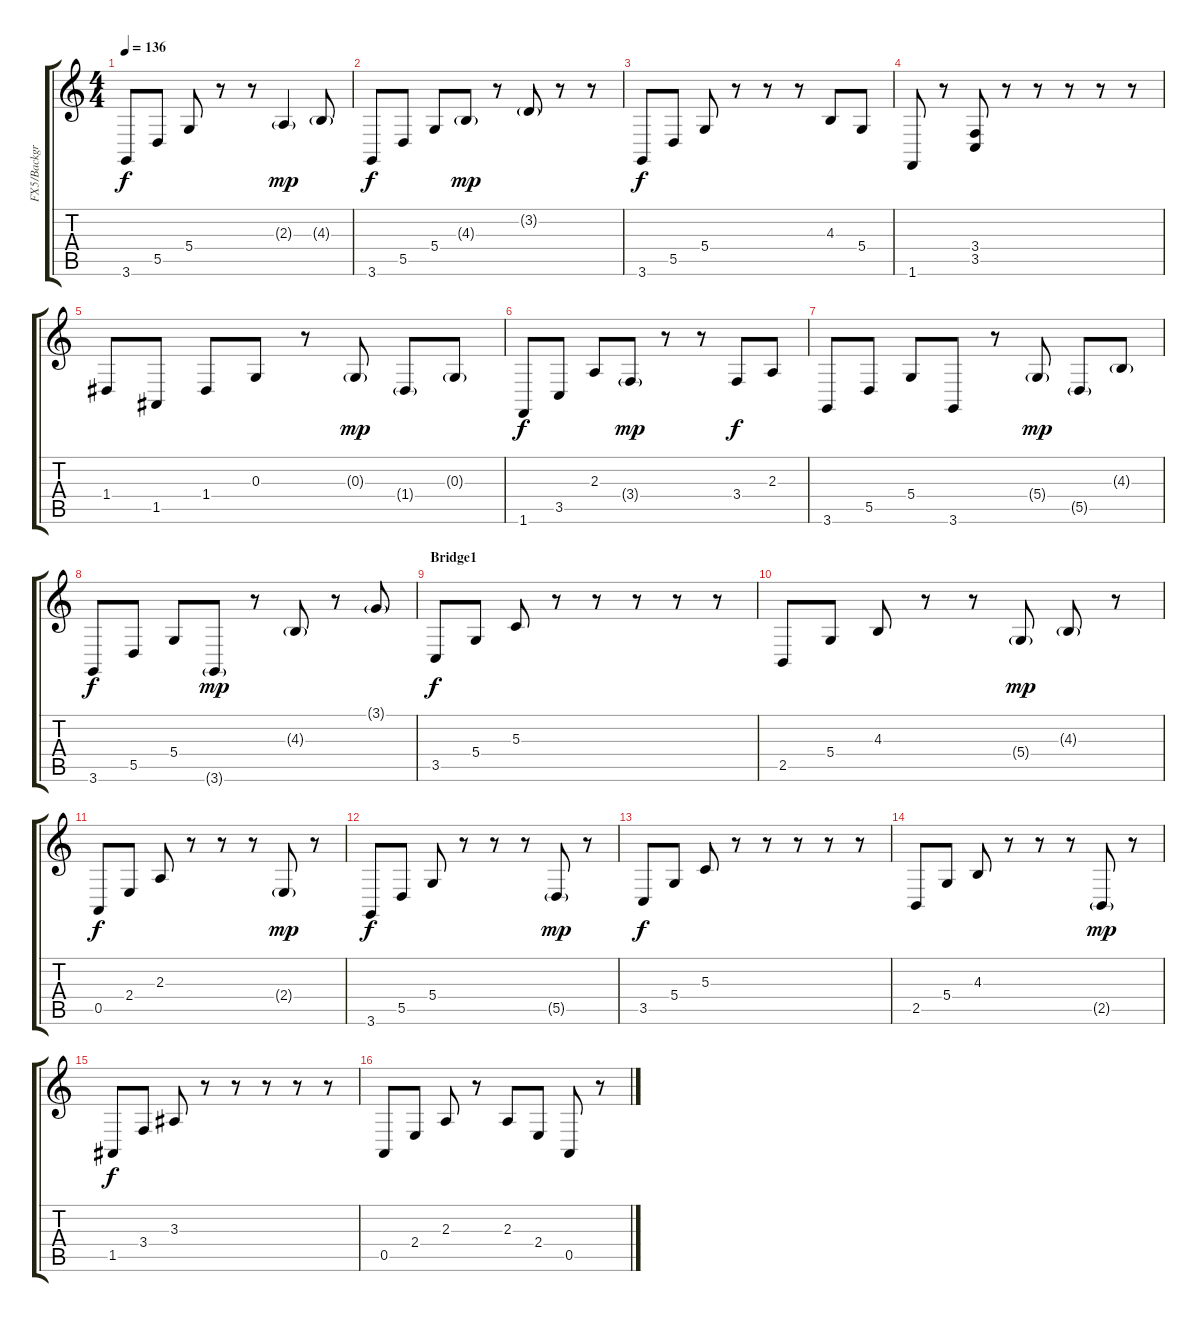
\track ("FX5/Background" "FX5/Backgr") {instrument fx5brightness}
\staff {score tabs}
\tuning (E4 B3 G3 D3 A2 E2) {hide}
\ts (4 4)
\tempo 136
\clef g2
\ks c
3.6.8{dy f} 5.5.8 5.4.8 r.8 r.8 2.3{g}.4{dy mp} 4.3{g}.8 |
3.6.8{dy f} 5.5.8 5.4.8 4.3{g}.8{dy mp} r.8 3.2{g}.8 r.8 r.8 |
3.6.8{dy f} 5.5.8 5.4.8 r.8 r.8 r.8 4.3.8 5.4.8 |
1.6.8 r.8 (3.4 3.5).8 r.8 r.8 r.8 r.8 r.8 |
1.4.8 1.5.8 1.4.8 0.3.8 r.8 0.3{g}.8{dy mp} 1.4{g}.8 0.3{g}.8 |
1.6.8{dy f} 3.5.8 2.3.8 3.4{g}.8{dy mp} r.8 r.8 3.4.8{dy f} 2.3.8 |
3.6.8 5.5.8 5.4.8 3.6.8 r.8 5.4{g}.8{dy mp} 5.5{g}.8 4.3{g}.8 |
3.6.8{dy f} 5.5.8 5.4.8 3.6{g}.8{dy mp} r.8 4.3{g}.8 r.8 3.1{g}.8 |
\section ("" "Bridge1")
3.5.8{dy f} 5.4.8 5.3.8 r.8 r.8 r.8 r.8 r.8 |
2.5.8 5.4.8 4.3.8 r.8 r.8 5.4{g}.8{dy mp} 4.3{g}.8 r.8 |
0.5.8{dy f} 2.4.8 2.3.8 r.8 r.8 r.8 2.4{g}.8{dy mp} r.8 |
3.6.8{dy f} 5.5.8 5.4.8 r.8 r.8 r.8 5.5{g}.8{dy mp} r.8 |
3.5.8{dy f} 5.4.8 5.3.8 r.8 r.8 r.8 r.8 r.8 |
2.5.8 5.4.8 4.3.8 r.8 r.8 r.8 2.5{g}.8{dy mp} r.8 |
1.5.8{dy f} 3.4.8 3.3.8 r.8 r.8 r.8 r.8 r.8 |
0.5.8 2.4.8 2.3.8 r.8 2.3.8 2.4.8 0.5.8 r.8
